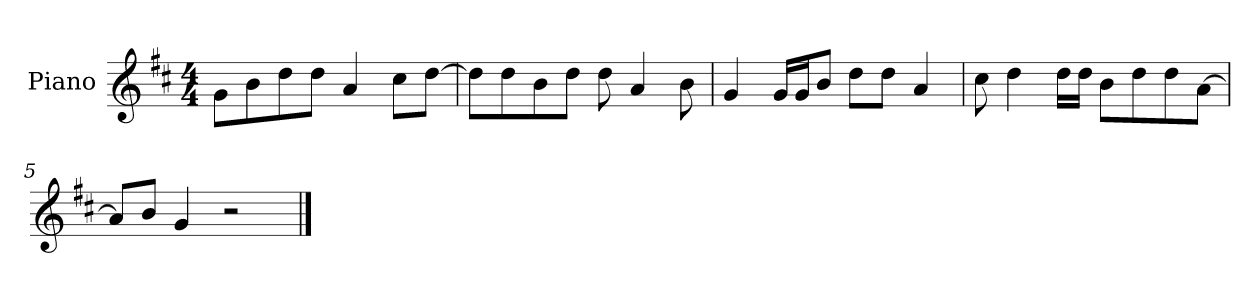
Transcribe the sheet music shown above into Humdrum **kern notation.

**kern
*part1
*staff1
*I"Piano
*I'P-no
*clefG2
*k[f#c#]
*M4/4
*MM90
=1
8g\L
8b\
8dd\
8dd\J
4a/
8cc#\L
[8dd\J
=2
8dd\L]
8dd\
8b\
8dd\J
8dd\
4a/
8b\
=3
4g/
16g/LL
16g/J
8b/J
8dd\L
8dd\J
4a/
=4
8cc#\
4dd\
16dd\LL
16dd\JJ
8b\L
8dd\
8dd\
[8a\J
=5
8a/L]
8b/J
4g/
2r
==
*-
